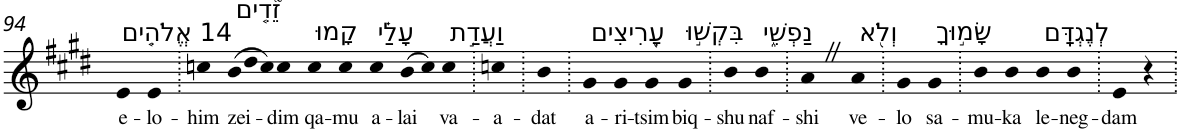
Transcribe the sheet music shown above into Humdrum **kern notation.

**kern	**text
*part1	*part1
*staff1	*staff1
*I"Piano	*
*I'Pno	*
!!LO:PB:g=z
*clefG2	*
*k[f#c#g#d#]	*
*E:	*
=94	=94
!LO:TX:a:t=14 אֱלֹהִ֤ים	!
!	!LO:LY:b
4e	e-
!	!LO:LY:b
4e	-lo-
=95.	=95.
!	!LO:LY:b
4ccn	-him
*Xtuplet	*
!LO:TX:a:t=זֵ֘דִ֤ים	!
!	!LO:LY:b
(>12b	zei-
12dd#	.
12cc)	.
!	!LO:LY:b
4cc	-dim
!LO:TX:a:t=קָמוּ	!
!	!LO:LY:b
4cc	qa-
!	!LO:LY:b
4cc	-mu
!LO:TX:a:t=עָלַ֗י	!
!	!LO:LY:b
4cc	a-
!	!LO:LY:b
(>8b	-lai
8cc)	.
!LO:TX:a:t=וַעֲדַ֣ת	!
!	!LO:LY:b
4cc	va-
=96.	=96.
!	!LO:LY:b
4ccn	-a-
=97.	=97.
!	!LO:LY:b
4b	-dat
=98.	=98.
!LO:TX:a:t=עָ֭רִיצִים	!
!	!LO:LY:b
4g#	a-
!	!LO:LY:b
4g#	-ri-
!	!LO:LY:b
4g#	-tsim
!LO:TX:a:t=בִּקְשׁ֣וּ	!
!	!LO:LY:b
4g#	biq-
=99.	=99.
!	!LO:LY:b
4b	-shu
!LO:TX:a:t=נַפְשִׁ֑י	!
!	!LO:LY:b
4b	naf-
=100.	=100.
!	!LO:LY:b
4aZ	-shi
!LO:TX:a:t=וְלֹ֖א	!
!	!LO:LY:b
4a	ve-
=101.	=101.
!	!LO:LY:b
4g#	-lo
!LO:TX:a:t=שָׂמ֣וּךָ	!
!	!LO:LY:b
4g#	sa-
=102.	=102.
!	!LO:LY:b
4b	-mu-
!	!LO:LY:b
4b	-ka
!LO:TX:a:t=לְנֶגְדָּֽם	!
!	!LO:LY:b
4b	le-
!	!LO:LY:b
4b	-neg-
=103.	=103.
!	!LO:LY:b
4e	-dam
4r	.
=.	=.
*-	*-
